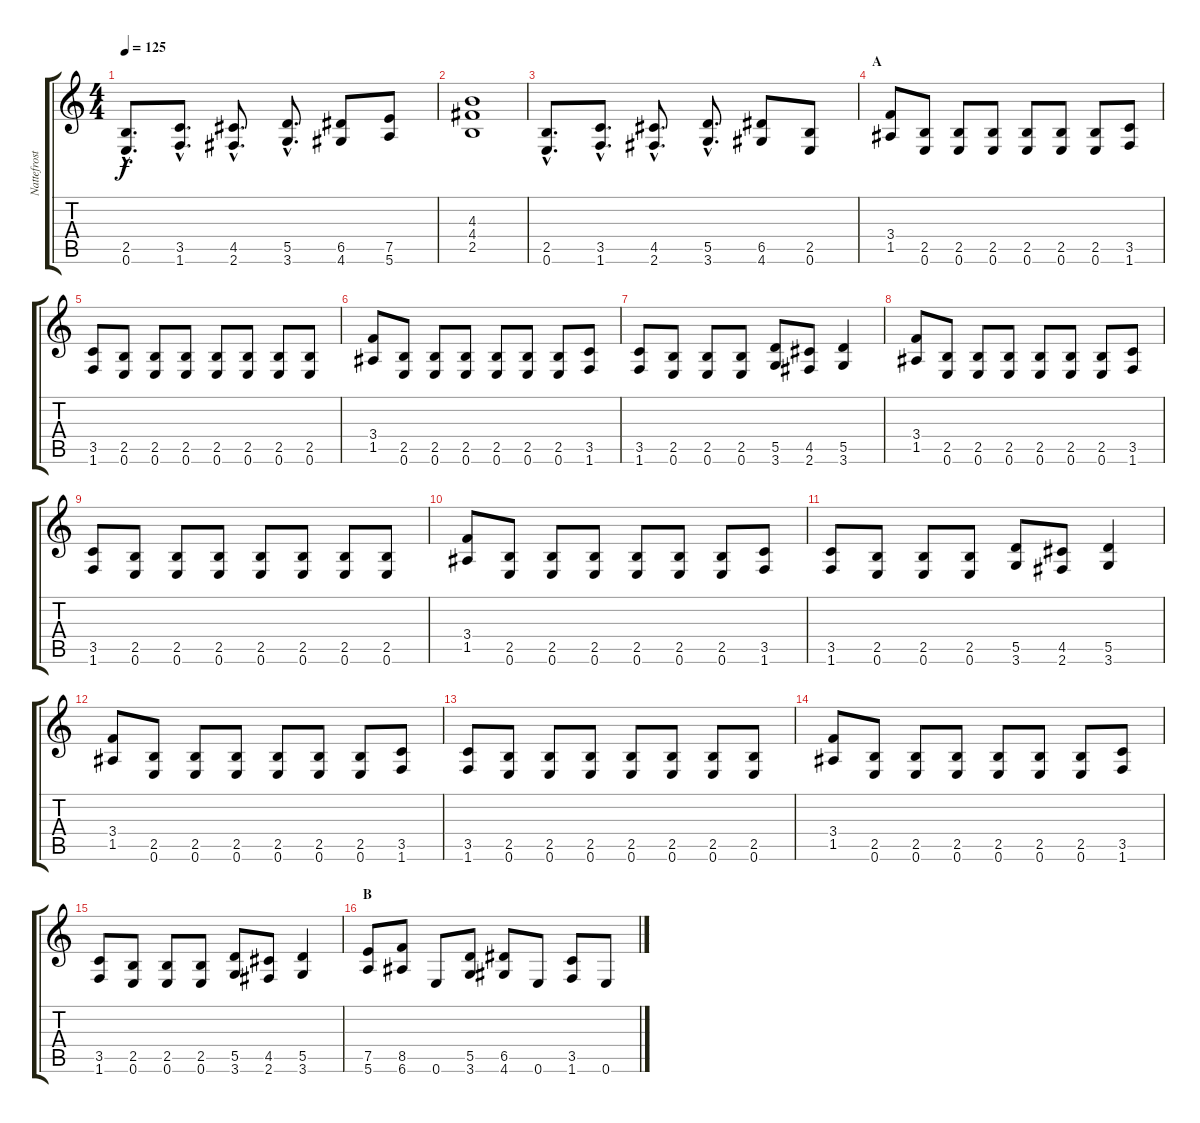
\track ("Nattefrost" "Nattefrost") {instrument distortionguitar}
\staff {score tabs}
\tuning (E4 B3 G3 D3 A2 E2) {hide}
\ts (4 4)
\tempo 125
\clef g2
\ks c
(2.5{hac} 0.6{hac}).8{d dy f} (3.5{hac} 1.6{hac}).8{d} (4.5{hac} 2.6{hac}).8{d} (5.5{hac} 3.6{hac}).8{d} (6.5 4.6).8 (7.5 5.6).8 |
(4.3 4.4 2.5).1 |
(2.5{hac} 0.6{hac}).8{d} (3.5{hac} 1.6{hac}).8{d} (4.5{hac} 2.6{hac}).8{d} (5.5{hac} 3.6{hac}).8{d} (6.5 4.6).8 (2.5 0.6).8 |
\section ("" "A")
(3.4 1.5).8 (2.5 0.6).8 (2.5 0.6).8 (2.5 0.6).8 (2.5 0.6).8 (2.5 0.6).8 (2.5 0.6).8 (3.5 1.6).8 |
(3.5 1.6).8 (2.5 0.6).8 (2.5 0.6).8 (2.5 0.6).8 (2.5 0.6).8 (2.5 0.6).8 (2.5 0.6).8 (2.5 0.6).8 |
(3.4 1.5).8 (2.5 0.6).8 (2.5 0.6).8 (2.5 0.6).8 (2.5 0.6).8 (2.5 0.6).8 (2.5 0.6).8 (3.5 1.6).8 |
(3.5 1.6).8 (2.5 0.6).8 (2.5 0.6).8 (2.5 0.6).8 (5.5 3.6).8 (4.5 2.6).8 (5.5 3.6).4 |
(3.4 1.5).8 (2.5 0.6).8 (2.5 0.6).8 (2.5 0.6).8 (2.5 0.6).8 (2.5 0.6).8 (2.5 0.6).8 (3.5 1.6).8 |
(3.5 1.6).8 (2.5 0.6).8 (2.5 0.6).8 (2.5 0.6).8 (2.5 0.6).8 (2.5 0.6).8 (2.5 0.6).8 (2.5 0.6).8 |
(3.4 1.5).8 (2.5 0.6).8 (2.5 0.6).8 (2.5 0.6).8 (2.5 0.6).8 (2.5 0.6).8 (2.5 0.6).8 (3.5 1.6).8 |
(3.5 1.6).8 (2.5 0.6).8 (2.5 0.6).8 (2.5 0.6).8 (5.5 3.6).8 (4.5 2.6).8 (5.5 3.6).4 |
(3.4 1.5).8 (2.5 0.6).8 (2.5 0.6).8 (2.5 0.6).8 (2.5 0.6).8 (2.5 0.6).8 (2.5 0.6).8 (3.5 1.6).8 |
(3.5 1.6).8 (2.5 0.6).8 (2.5 0.6).8 (2.5 0.6).8 (2.5 0.6).8 (2.5 0.6).8 (2.5 0.6).8 (2.5 0.6).8 |
(3.4 1.5).8 (2.5 0.6).8 (2.5 0.6).8 (2.5 0.6).8 (2.5 0.6).8 (2.5 0.6).8 (2.5 0.6).8 (3.5 1.6).8 |
(3.5 1.6).8 (2.5 0.6).8 (2.5 0.6).8 (2.5 0.6).8 (5.5 3.6).8 (4.5 2.6).8 (5.5 3.6).4 |
\section ("" "B")
(7.5 5.6).8 (8.5 6.6).8 0.6.8 (5.5 3.6).8 (6.5 4.6).8 0.6.8 (3.5 1.6).8 0.6.8
